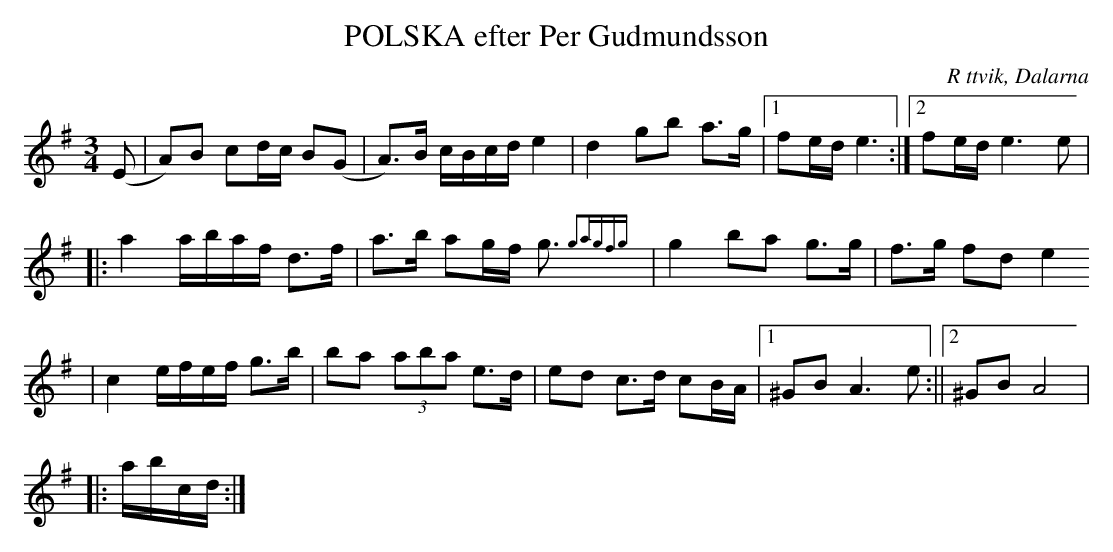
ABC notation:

X:1
T:POLSKA efter Per Gudmundsson
O:R ttvik, Dalarna
M:3/4
L:1/16
K:G
(E2|A2)B2 c2dc B2(G2|A2)>B2 cBcde4 |d4g2b2 a2>g2|1f2ed e6:|2f2ed e6e2|
|:a4abaf d2>f2| a2>b2 a2gf g3{g2agfg}|g4b2a2 g2>g2 |f2>g2 f2d2e4
|c4efef g2>b2|b2a2 (3a2b2a2 e2>d2|e2d2 c2>d2 c2BA|1^G2B2A6e2:||2^G2B2A8|
|: abcd :|
